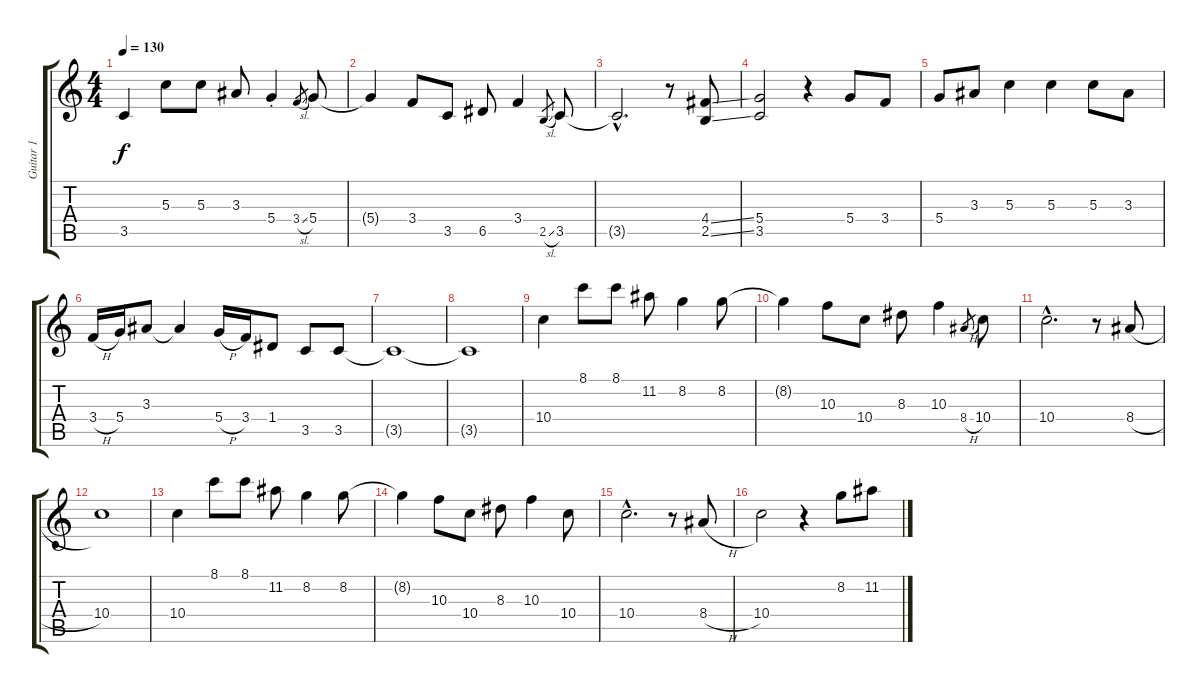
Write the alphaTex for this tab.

\track ("Guitar 1" "Guitar 1") {instrument electricguitarclean}
\staff {score tabs}
\tuning (E4 B3 G3 D3 A2 E2) {hide}
\ts (4 4)
\tempo 130
\clef g2
\ks c
3.5.4{dy f} 5.3.8 5.3.8 3.3.8 5.4{st}.4 3.4{sl}.8{gr} 5.4.8 |
5.4{t}.4 3.4.8 3.5.8 6.5.8 3.4.4 2.5{sl}.8{gr} 3.5.8 |
3.5{hac t}.2{d} r.8 (4.4{ss} 2.5{ss}).8 |
(5.4 3.5).2 r.4 5.4.8 3.4.8 |
5.4.8 3.3.8 5.3.4 5.3.4 5.3.8 3.3.8 |
3.4{h}.16 5.4.16 3.3.8 3.3{t}.4 5.4{h}.16 3.4.16 1.4.8 3.5.8 3.5.8 |
3.5{t}.1 |
3.5{t}.1 |
10.4.4 8.1.8 8.1.8 11.2.8 8.2.4 8.2.8 |
8.2{t}.4 10.3.8 10.4.8 8.3.8 10.3.4 8.4{h}.8{gr} 10.4.8 |
10.4{hac}.2{d} r.8 8.4{h}.8 |
10.4.1 |
10.4.4 8.1.8 8.1.8 11.2.8 8.2.4 8.2.8 |
8.2{t}.4 10.3.8 10.4.8 8.3.8 10.3.4 10.4.8 |
10.4{hac}.2{d} r.8 8.4{h}.8 |
10.4.2 r.4 8.2.8 11.2.8
